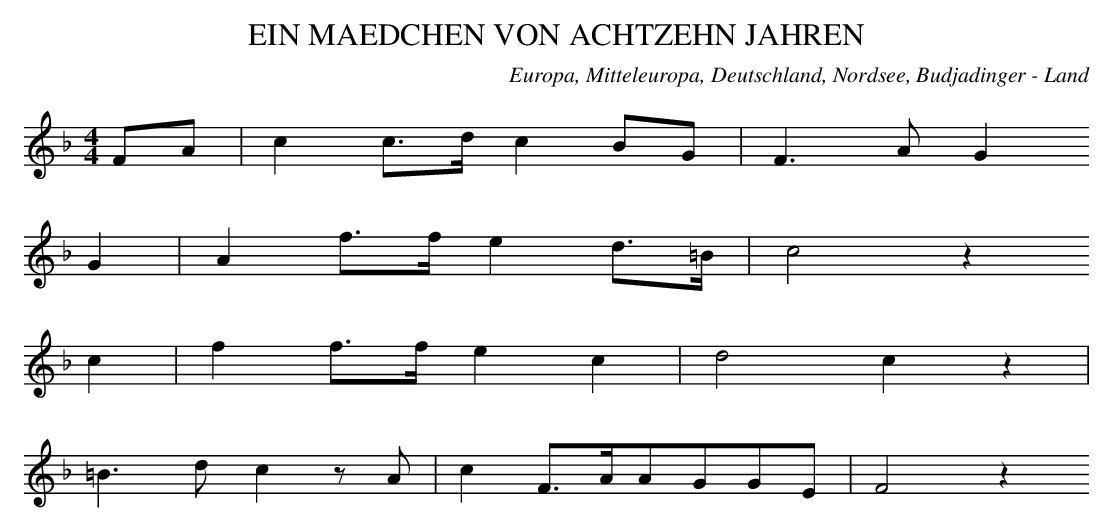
X:1
T: EIN MAEDCHEN VON ACHTZEHN JAHREN
O: Europa, Mitteleuropa, Deutschland, Nordsee, Budjadinger - Land
M: 4/4
L: 1/16
K: F
F2A2 | c4c3dc4B2G2 | F6A2G4
G4 | A4f3fe4d3=B | c8z4
c4 | f4f3fe4c4 | d8c4z4 |
=B6d2c4z2A2 | c4F3AA2G2G2E2 | F8z4
